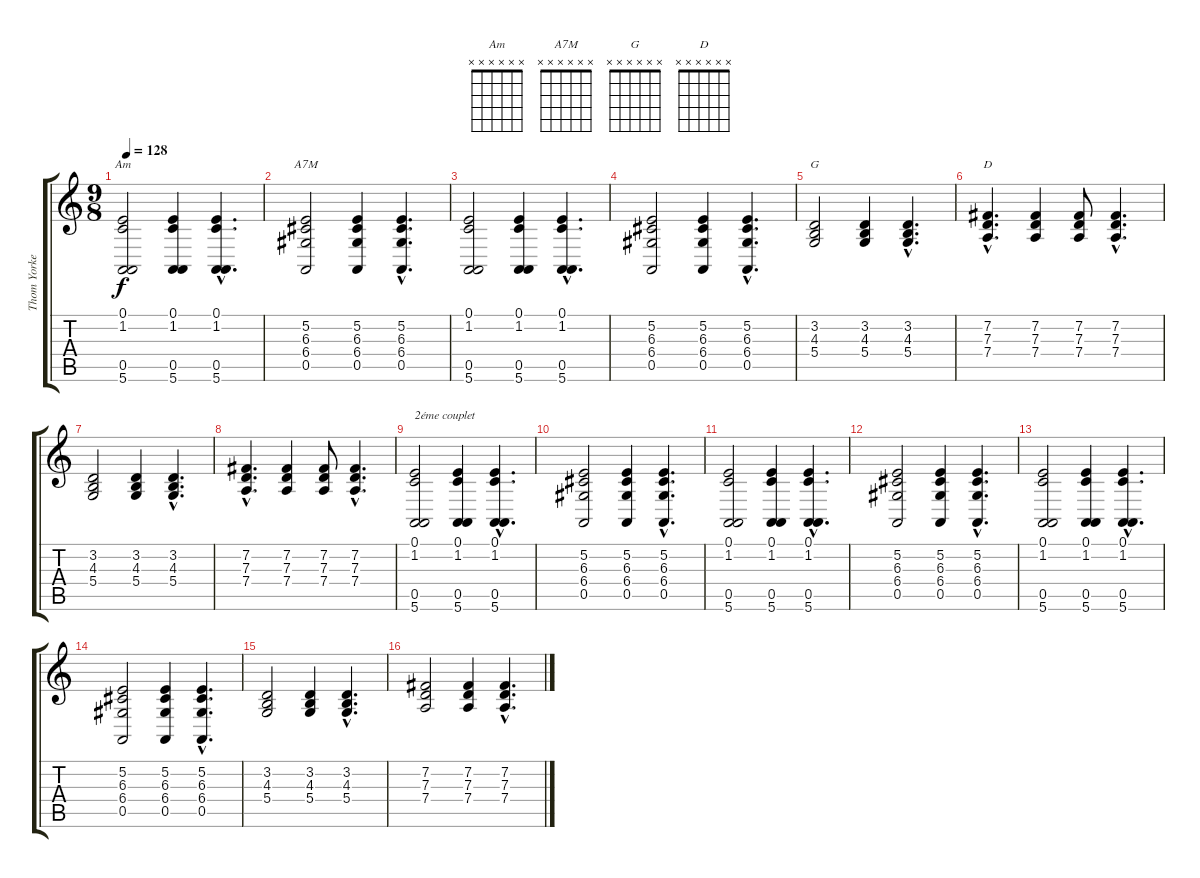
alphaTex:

\track ("Thom Yorke - Rhodes Piano" "Thom Yorke") {instrument electricpiano1}
\staff {score tabs}
\tuning (E4 B3 G3 D3 A2 E2) {hide}
\chord ("Am" x x x x x x) {firstfret 0}
\chord ("A7M" x x x x x x) {firstfret 0}
\chord ("G" x x x x x x) {firstfret 0}
\chord ("D" x x x x x x) {firstfret 0}
\ts (9 8)
\tempo 128
\clef g2
\ks c
(0.1 1.2 0.5 5.6).2{ch "Am" dy f} (0.1 1.2 0.5 5.6).4 (0.1{hac} 1.2{hac} 0.5{hac} 5.6{hac}).4{d} |
(5.2 6.3 6.4 0.5).2{ch "A7M"} (5.2 6.3 6.4 0.5).4 (5.2{hac} 6.3{hac} 6.4{hac} 0.5{hac}).4{d} |
(0.1 1.2 0.5 5.6).2 (0.1 1.2 0.5 5.6).4 (0.1{hac} 1.2{hac} 0.5{hac} 5.6{hac}).4{d} |
(5.2 6.3 6.4 0.5).2 (5.2 6.3 6.4 0.5).4 (5.2{hac} 6.3{hac} 6.4{hac} 0.5{hac}).4{d} |
(3.2 4.3 5.4).2{ch "G"} (3.2 4.3 5.4).4 (3.2{hac} 4.3{hac} 5.4{hac}).4{d} |
(7.2{hac} 7.3{hac} 7.4{hac}).4{d ch "D"} (7.2 7.3 7.4).4 (7.2 7.3 7.4).8 (7.2{hac} 7.3{hac} 7.4{hac}).4{d} |
(3.2 4.3 5.4).2 (3.2 4.3 5.4).4 (3.2{hac} 4.3{hac} 5.4{hac}).4{d} |
(7.2{hac} 7.3{hac} 7.4{hac}).4{d} (7.2 7.3 7.4).4 (7.2 7.3 7.4).8 (7.2{hac} 7.3{hac} 7.4{hac}).4{d} |
(0.1 1.2 0.5 5.6).2{txt "2éme couplet"} (0.1 1.2 0.5 5.6).4 (0.1{hac} 1.2{hac} 0.5{hac} 5.6{hac}).4{d} |
(5.2 6.3 6.4 0.5).2 (5.2 6.3 6.4 0.5).4 (5.2{hac} 6.3{hac} 6.4{hac} 0.5{hac}).4{d} |
(0.1 1.2 0.5 5.6).2 (0.1 1.2 0.5 5.6).4 (0.1{hac} 1.2{hac} 0.5{hac} 5.6{hac}).4{d} |
(5.2 6.3 6.4 0.5).2 (5.2 6.3 6.4 0.5).4 (5.2{hac} 6.3{hac} 6.4{hac} 0.5{hac}).4{d} |
(0.1 1.2 0.5 5.6).2 (0.1 1.2 0.5 5.6).4 (0.1{hac} 1.2{hac} 0.5{hac} 5.6{hac}).4{d} |
(5.2 6.3 6.4 0.5).2 (5.2 6.3 6.4 0.5).4 (5.2{hac} 6.3{hac} 6.4{hac} 0.5{hac}).4{d} |
(3.2 4.3 5.4).2 (3.2 4.3 5.4).4 (3.2{hac} 4.3{hac} 5.4{hac}).4{d} |
(7.2 7.3 7.4).2 (7.2 7.3 7.4).4 (7.2{hac} 7.3{hac} 7.4{hac}).4{d}
